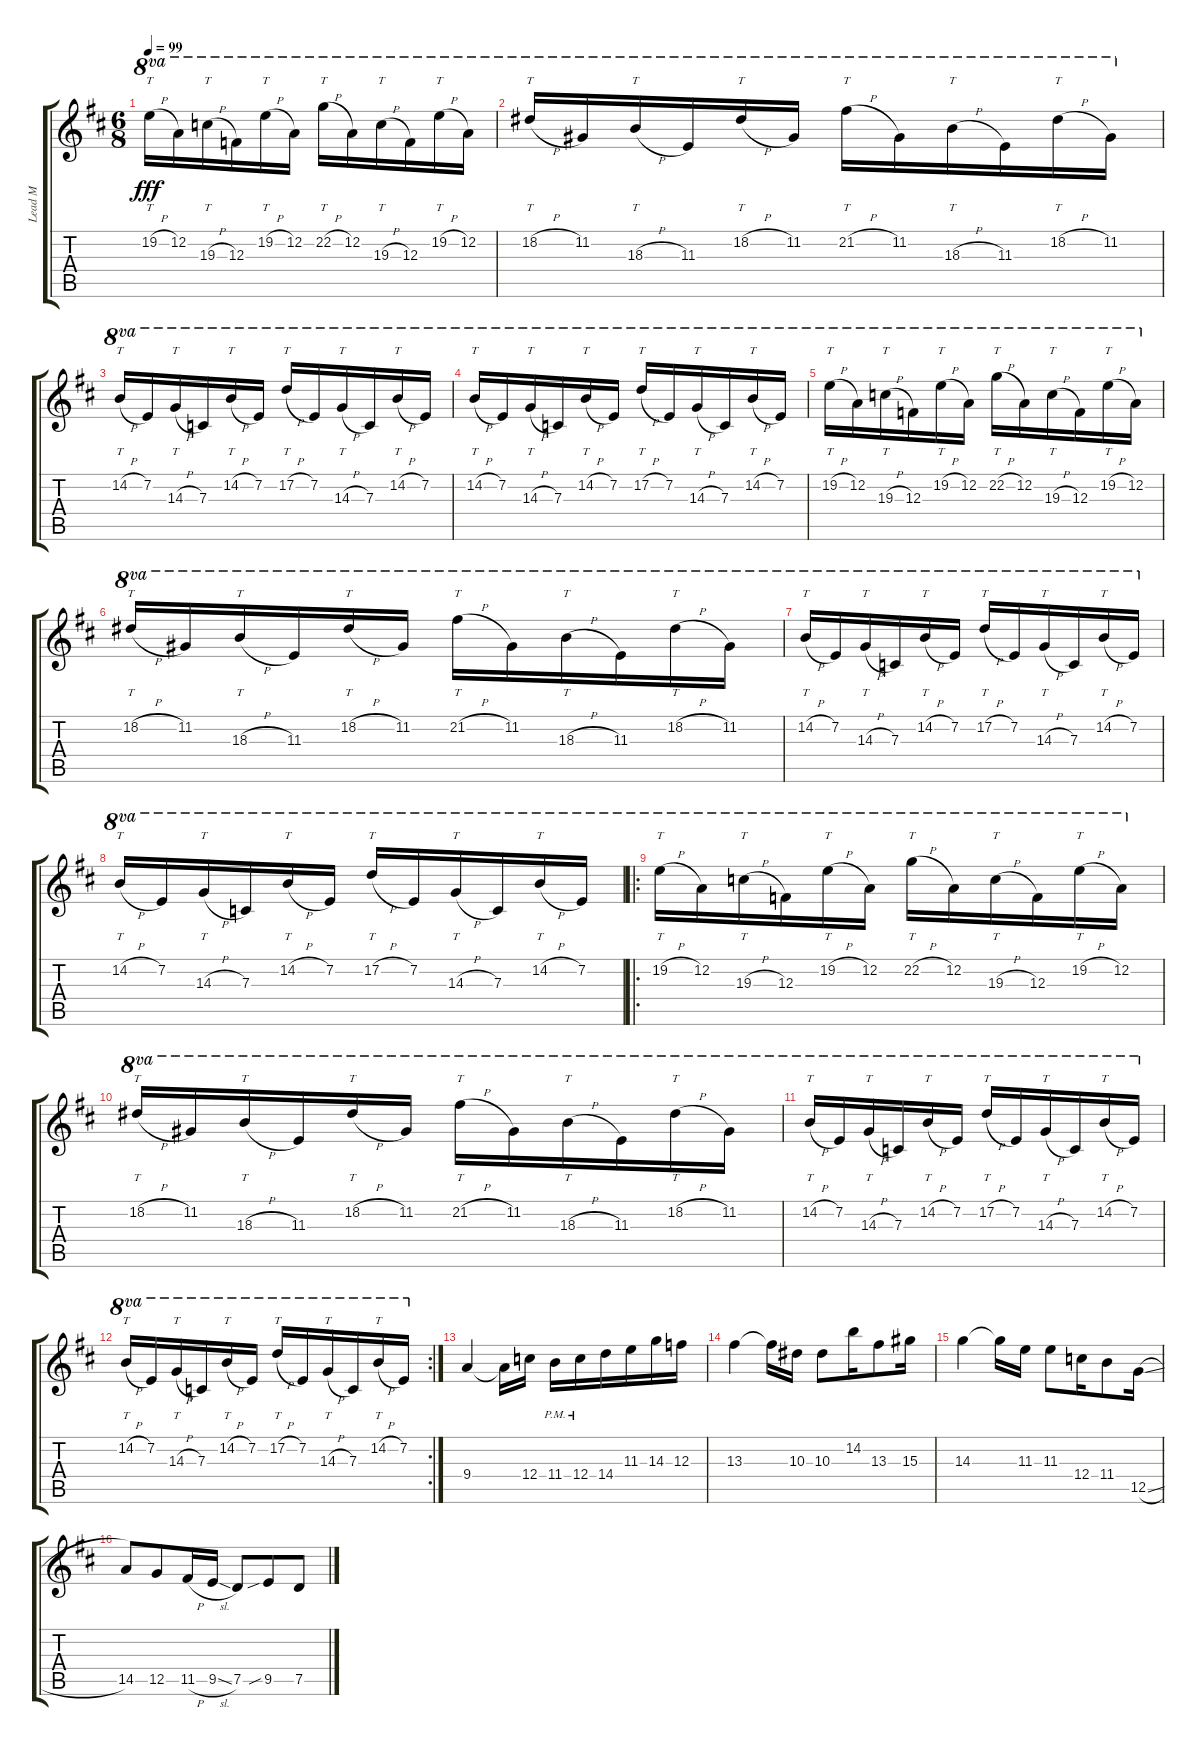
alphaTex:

\track ("Lead M" "Lead M") {instrument distortionguitar}
\staff {score tabs}
\tuning (D4 A3 F3 C3 G2 C2) {hide}
\ts (6 8)
\tempo 99
\clef g2
\ks d
19.2{h}.16{tt ot 8va dy fff instrument distortionguitar} 12.2.16{ot 8va} 19.3{h}.16{tt ot 8va} 12.3.16{ot 8va} 19.2{h}.16{tt ot 8va} 12.2.16{ot 8va} 22.2{h}.16{tt ot 8va} 12.2.16{ot 8va} 19.3{h}.16{tt ot 8va} 12.3.16{ot 8va} 19.2{h}.16{tt ot 8va} 12.2.16{ot 8va} |
18.2{h}.16{tt ot 8va} 11.2.16{ot 8va} 18.3{h}.16{tt ot 8va} 11.3.16{ot 8va} 18.2{h}.16{tt ot 8va} 11.2.16{ot 8va} 21.2{h}.16{tt ot 8va} 11.2.16{ot 8va} 18.3{h}.16{tt ot 8va} 11.3.16{ot 8va} 18.2{h}.16{tt ot 8va} 11.2.16{ot 8va} |
14.2{h}.16{tt ot 8va} 7.2.16{ot 8va} 14.3{h}.16{tt ot 8va} 7.3.16{ot 8va} 14.2{h}.16{tt ot 8va} 7.2.16{ot 8va} 17.2{h}.16{tt ot 8va} 7.2.16{ot 8va} 14.3{h}.16{tt ot 8va} 7.3.16{ot 8va} 14.2{h}.16{tt ot 8va} 7.2.16{ot 8va} |
14.2{h}.16{tt ot 8va} 7.2.16{ot 8va} 14.3{h}.16{tt ot 8va} 7.3.16{ot 8va} 14.2{h}.16{tt ot 8va} 7.2.16{ot 8va} 17.2{h}.16{tt ot 8va} 7.2.16{ot 8va} 14.3{h}.16{tt ot 8va} 7.3.16{ot 8va} 14.2{h}.16{tt ot 8va} 7.2.16{ot 8va} |
19.2{h}.16{tt ot 8va} 12.2.16{ot 8va} 19.3{h}.16{tt ot 8va} 12.3.16{ot 8va} 19.2{h}.16{tt ot 8va} 12.2.16{ot 8va} 22.2{h}.16{tt ot 8va} 12.2.16{ot 8va} 19.3{h}.16{tt ot 8va} 12.3.16{ot 8va} 19.2{h}.16{tt ot 8va} 12.2.16{ot 8va} |
18.2{h}.16{tt ot 8va} 11.2.16{ot 8va} 18.3{h}.16{tt ot 8va} 11.3.16{ot 8va} 18.2{h}.16{tt ot 8va} 11.2.16{ot 8va} 21.2{h}.16{tt ot 8va} 11.2.16{ot 8va} 18.3{h}.16{tt ot 8va} 11.3.16{ot 8va} 18.2{h}.16{tt ot 8va} 11.2.16{ot 8va} |
14.2{h}.16{tt ot 8va} 7.2.16{ot 8va} 14.3{h}.16{tt ot 8va} 7.3.16{ot 8va} 14.2{h}.16{tt ot 8va} 7.2.16{ot 8va} 17.2{h}.16{tt ot 8va} 7.2.16{ot 8va} 14.3{h}.16{tt ot 8va} 7.3.16{ot 8va} 14.2{h}.16{tt ot 8va} 7.2.16{ot 8va} |
14.2{h}.16{tt ot 8va} 7.2.16{ot 8va} 14.3{h}.16{tt ot 8va} 7.3.16{ot 8va} 14.2{h}.16{tt ot 8va} 7.2.16{ot 8va} 17.2{h}.16{tt ot 8va} 7.2.16{ot 8va} 14.3{h}.16{tt ot 8va} 7.3.16{ot 8va} 14.2{h}.16{tt ot 8va} 7.2.16{ot 8va} |
\ro
19.2{h}.16{tt ot 8va} 12.2.16{ot 8va} 19.3{h}.16{tt ot 8va} 12.3.16{ot 8va} 19.2{h}.16{tt ot 8va} 12.2.16{ot 8va} 22.2{h}.16{tt ot 8va} 12.2.16{ot 8va} 19.3{h}.16{tt ot 8va} 12.3.16{ot 8va} 19.2{h}.16{tt ot 8va} 12.2.16{ot 8va} |
18.2{h}.16{tt ot 8va} 11.2.16{ot 8va} 18.3{h}.16{tt ot 8va} 11.3.16{ot 8va} 18.2{h}.16{tt ot 8va} 11.2.16{ot 8va} 21.2{h}.16{tt ot 8va} 11.2.16{ot 8va} 18.3{h}.16{tt ot 8va} 11.3.16{ot 8va} 18.2{h}.16{tt ot 8va} 11.2.16{ot 8va} |
14.2{h}.16{tt ot 8va} 7.2.16{ot 8va} 14.3{h}.16{tt ot 8va} 7.3.16{ot 8va} 14.2{h}.16{tt ot 8va} 7.2.16{ot 8va} 17.2{h}.16{tt ot 8va} 7.2.16{ot 8va} 14.3{h}.16{tt ot 8va} 7.3.16{ot 8va} 14.2{h}.16{tt ot 8va} 7.2.16{ot 8va} |
\rc 2
14.2{h}.16{tt ot 8va} 7.2.16{ot 8va} 14.3{h}.16{tt ot 8va} 7.3.16{ot 8va} 14.2{h}.16{tt ot 8va} 7.2.16{ot 8va} 17.2{h}.16{tt ot 8va} 7.2.16{ot 8va} 14.3{h}.16{tt ot 8va} 7.3.16{ot 8va} 14.2{h}.16{tt ot 8va} 7.2.16{ot 8va} |
9.4.4 9.4{t}.16 12.4.16 11.4{pm}.16 12.4{pm}.16 14.4.16 11.3.16 14.3.16 12.3.16 |
13.3.4 13.3{t}.16 10.3.16 10.3.8 14.2.16 13.3.8 15.3.16 |
14.3.4 14.3{t}.16 11.3.16 11.3.8 12.4.16 11.4.8 12.5{sl}.16 |
14.5.8 12.5.8 11.5{h}.16 9.5{sl}.16 7.5.8 9.5{sib}.8 7.5.8
